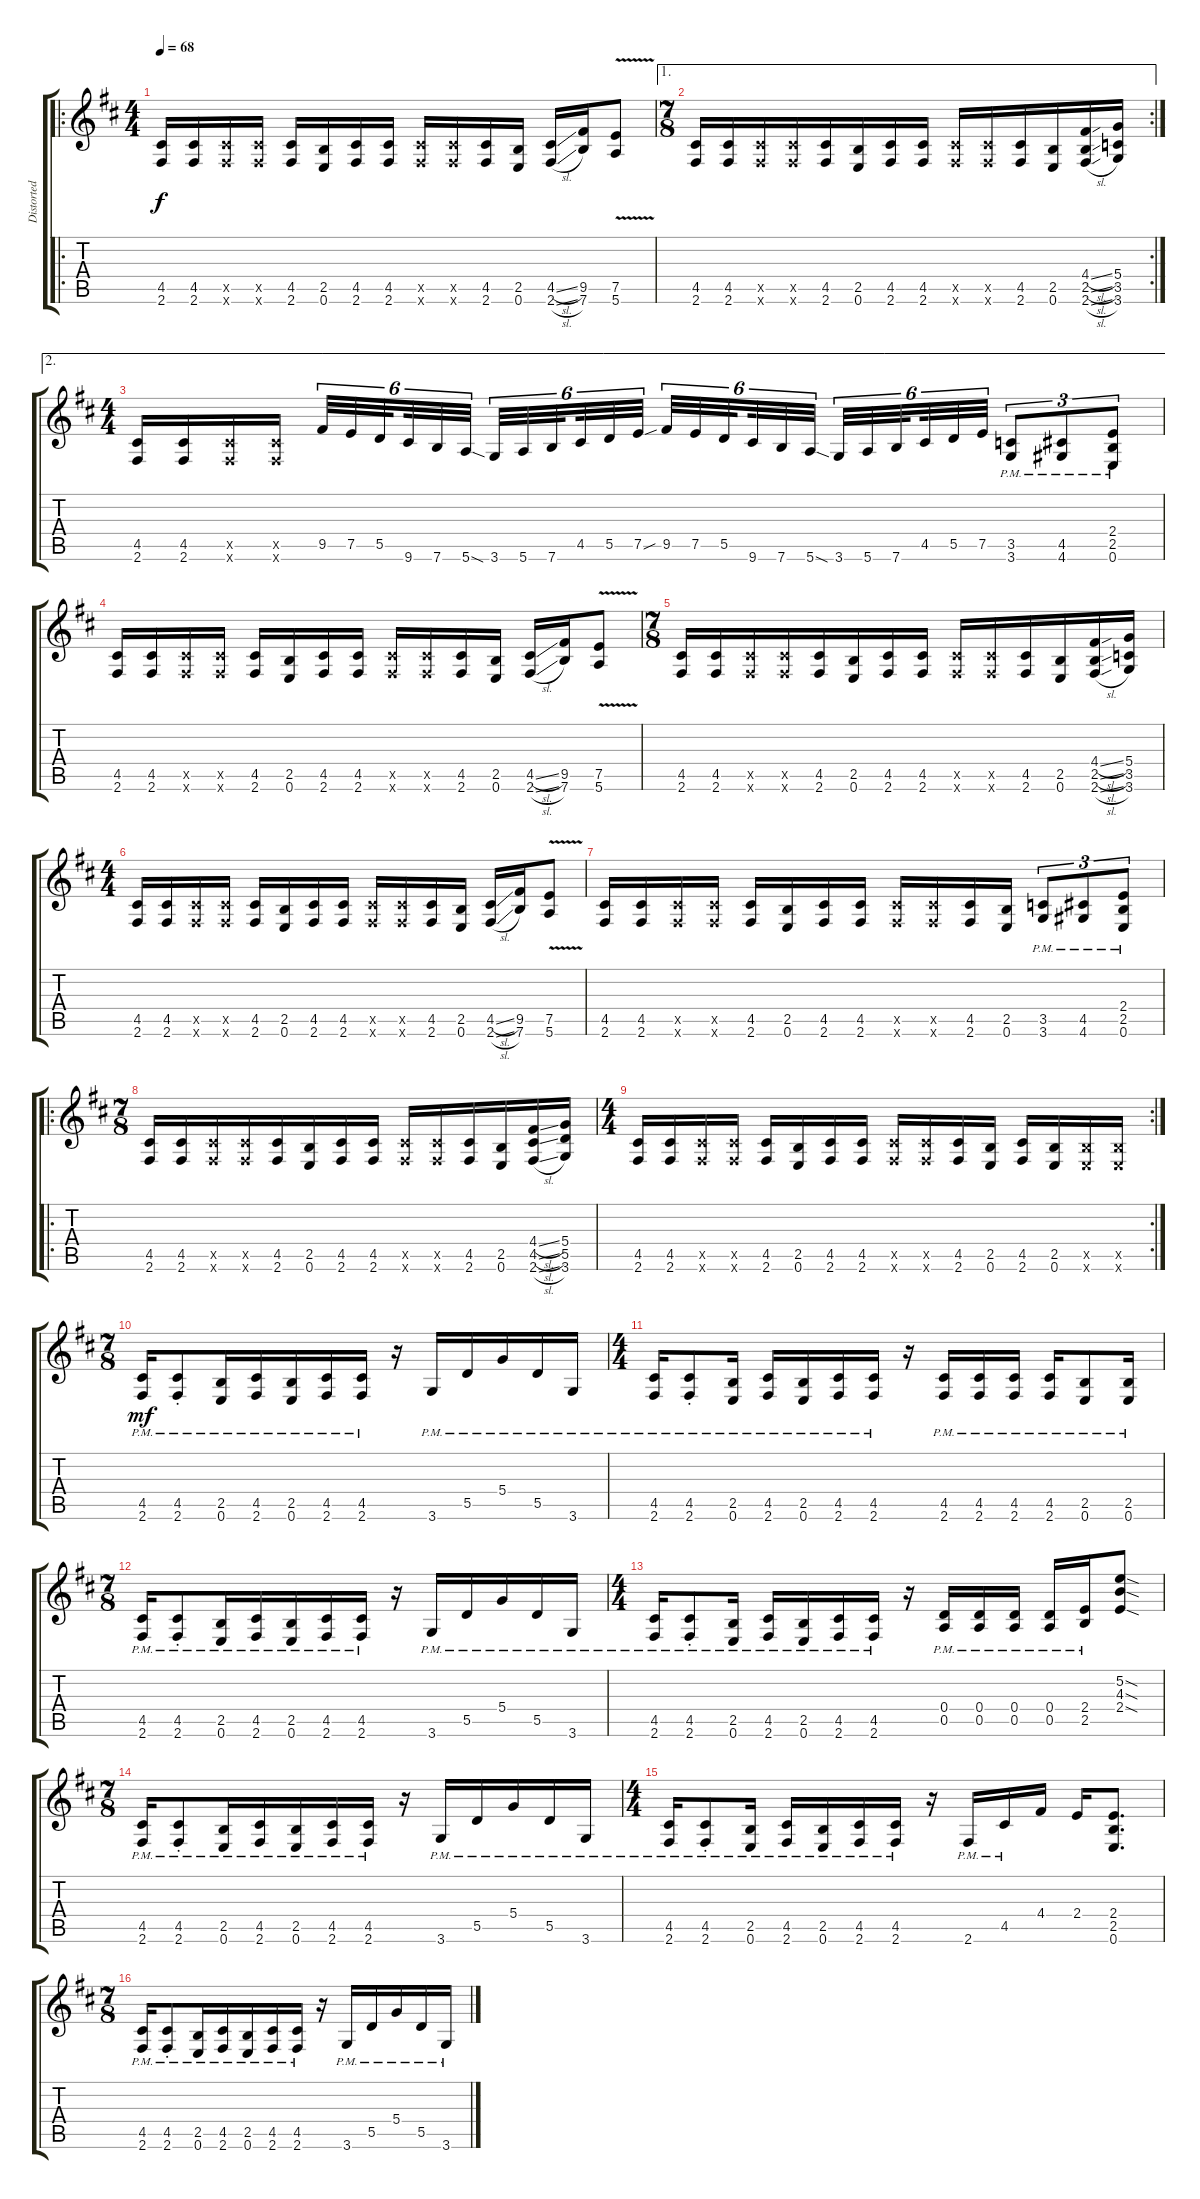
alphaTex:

\track ("Distorted [Left]" "Distorted ") {instrument overdrivenguitar}
\staff {score tabs}
\tuning (E4 B3 G3 D3 A2 E2) {hide}
\ro
\ts (4 4)
\tempo 68
\clef g2
\ks d
(4.5 2.6).16{dy f instrument overdrivenguitar} (4.5 2.6).16 (4.5{x} 2.6{x}).16 (4.5{x} 2.6{x}).16 (4.5 2.6).16 (2.5 0.6).16 (4.5 2.6).16 (4.5 2.6).16 (4.5{x} 2.6{x}).16 (4.5{x} 2.6{x}).16 (4.5 2.6).16 (2.5 0.6).16 (4.5{sl} 2.6{sl}).16 (9.5 7.6).16 (7.5{v} 5.6{v}).8 |
\ae 1
\rc 2
\ts (7 8)
(4.5 2.6).16 (4.5 2.6).16 (4.5{x} 2.6{x}).16 (4.5{x} 2.6{x}).16 (4.5 2.6).16 (2.5 0.6).16 (4.5 2.6).16 (4.5 2.6).16 (4.5{x} 2.6{x}).16 (4.5{x} 2.6{x}).16 (4.5 2.6).16 (2.5 0.6).16 (4.4{sl} 2.5{sl} 2.6{sl}).16 (5.4 3.5 3.6).16 |
\ae 2
\ts (4 4)
(4.5 2.6).16 (4.5 2.6).16 (4.5{x} 2.6{x}).16 (4.5{x} 2.6{x}).16 9.5.32{tu (6 4)} 7.5.32{tu (6 4)} 5.5.32{tu (6 4) beam splitsecondary} 9.6.32{tu (6 4)} 7.6.32{tu (6 4)} 5.6{sod}.32{tu (6 4) beam splitsecondary} 3.6.32{tu (6 4)} 5.6.32{tu (6 4)} 7.6.32{tu (6 4) beam splitsecondary} 4.5.32{tu (6 4)} 5.5.32{tu (6 4)} 7.5{sou}.32{tu (6 4)} 9.5.32{tu (6 4)} 7.5.32{tu (6 4)} 5.5.32{tu (6 4) beam splitsecondary} 9.6.32{tu (6 4)} 7.6.32{tu (6 4)} 5.6{sod}.32{tu (6 4) beam splitsecondary} 3.6.32{tu (6 4)} 5.6.32{tu (6 4)} 7.6.32{tu (6 4) beam splitsecondary} 4.5.32{tu (6 4)} 5.5.32{tu (6 4)} 7.5.32{tu (6 4)} (3.5{pm} 3.6{pm}).8{tu (3 2)} (4.5{pm} 4.6{pm}).8{tu (3 2)} (2.4{pm} 2.5{pm} 0.6{pm}).8{tu (3 2)} |
(4.5 2.6).16 (4.5 2.6).16 (4.5{x} 2.6{x}).16 (4.5{x} 2.6{x}).16 (4.5 2.6).16 (2.5 0.6).16 (4.5 2.6).16 (4.5 2.6).16 (4.5{x} 2.6{x}).16 (4.5{x} 2.6{x}).16 (4.5 2.6).16 (2.5 0.6).16 (4.5{sl} 2.6{sl}).16 (9.5 7.6).16 (7.5{v} 5.6{v}).8 |
\ts (7 8)
(4.5 2.6).16 (4.5 2.6).16 (4.5{x} 2.6{x}).16 (4.5{x} 2.6{x}).16 (4.5 2.6).16 (2.5 0.6).16 (4.5 2.6).16 (4.5 2.6).16 (4.5{x} 2.6{x}).16 (4.5{x} 2.6{x}).16 (4.5 2.6).16 (2.5 0.6).16 (4.4{sl} 2.5{sl} 2.6{sl}).16 (5.4 3.5 3.6).16 |
\ts (4 4)
(4.5 2.6).16 (4.5 2.6).16 (4.5{x} 2.6{x}).16 (4.5{x} 2.6{x}).16 (4.5 2.6).16 (2.5 0.6).16 (4.5 2.6).16 (4.5 2.6).16 (4.5{x} 2.6{x}).16 (4.5{x} 2.6{x}).16 (4.5 2.6).16 (2.5 0.6).16 (4.5{sl} 2.6{sl}).16 (9.5 7.6).16 (7.5{v} 5.6{v}).8 |
(4.5 2.6).16 (4.5 2.6).16 (4.5{x} 2.6{x}).16 (4.5{x} 2.6{x}).16 (4.5 2.6).16 (2.5 0.6).16 (4.5 2.6).16 (4.5 2.6).16 (4.5{x} 2.6{x}).16 (4.5{x} 2.6{x}).16 (4.5 2.6).16 (2.5 0.6).16 (3.5{pm} 3.6{pm}).8{tu (3 2)} (4.5{pm} 4.6{pm}).8{tu (3 2)} (2.4{pm} 2.5{pm} 0.6{pm}).8{tu (3 2)} |
\ro
\ts (7 8)
(4.5 2.6).16 (4.5 2.6).16 (4.5{x} 2.6{x}).16 (4.5{x} 2.6{x}).16 (4.5 2.6).16 (2.5 0.6).16 (4.5 2.6).16 (4.5 2.6).16 (4.5{x} 2.6{x}).16 (4.5{x} 2.6{x}).16 (4.5 2.6).16 (2.5 0.6).16 (4.4{sl} 4.5{sl} 2.6{sl}).16 (5.4 5.5 3.6).16 |
\rc 2
\ts (4 4)
(4.5 2.6).16 (4.5 2.6).16 (4.5{x} 2.6{x}).16 (4.5{x} 2.6{x}).16 (4.5 2.6).16 (2.5 0.6).16 (4.5 2.6).16 (4.5 2.6).16 (4.5{x} 2.6{x}).16 (4.5{x} 2.6{x}).16 (4.5 2.6).16 (2.5 0.6).16 (4.5 2.6).16 (2.5 0.6).16 (2.5{x} 0.6{x}).16 (2.5{x} 0.6{x}).16 |
\ts (7 8)
(4.5{pm} 2.6{pm}).16{dy mf} (4.5{pm st} 2.6{pm st}).8 (2.5{pm} 0.6{pm}).16 (4.5{pm} 2.6{pm}).16 (2.5{pm} 0.6{pm}).16 (4.5{pm} 2.6{pm}).16 (4.5{pm} 2.6{pm}).16 r.16 3.6{pm}.16 5.5{pm}.16 5.4{pm}.16 5.5{pm}.16 3.6{pm}.16 |
\ts (4 4)
(4.5{pm} 2.6{pm}).16 (4.5{pm st} 2.6{pm st}).8 (2.5{pm} 0.6{pm}).16 (4.5{pm} 2.6{pm}).16 (2.5{pm} 0.6{pm}).16 (4.5{pm} 2.6{pm}).16 (4.5{pm} 2.6{pm}).16 r.16 (4.5{pm} 2.6{pm}).16 (4.5{pm} 2.6{pm}).16 (4.5{pm} 2.6{pm}).16 (4.5{pm} 2.6{pm}).16 (2.5{pm} 0.6{pm}).8 (2.5{pm} 0.6{pm}).16 |
\ts (7 8)
(4.5{pm} 2.6{pm}).16 (4.5{pm st} 2.6{pm st}).8 (2.5{pm} 0.6{pm}).16 (4.5{pm} 2.6{pm}).16 (2.5{pm} 0.6{pm}).16 (4.5{pm} 2.6{pm}).16 (4.5{pm} 2.6{pm}).16 r.16 3.6{pm}.16 5.5{pm}.16 5.4{pm}.16 5.5{pm}.16 3.6{pm}.16 |
\ts (4 4)
(4.5{pm} 2.6{pm}).16 (4.5{pm st} 2.6{pm st}).8 (2.5{pm} 0.6{pm}).16 (4.5{pm} 2.6{pm}).16 (2.5{pm} 0.6{pm}).16 (4.5{pm} 2.6{pm}).16 (4.5{pm} 2.6{pm}).16 r.16 (0.4{pm} 0.5{pm}).16 (0.4{pm} 0.5{pm}).16 (0.4{pm} 0.5{pm}).16 (0.4{pm} 0.5{pm}).16 (2.4{pm} 2.5{pm}).16 (5.2{sod} 4.3{sod} 2.4{sod}).8 |
\ts (7 8)
(4.5{pm} 2.6{pm}).16 (4.5{pm st} 2.6{pm st}).8 (2.5{pm} 0.6{pm}).16 (4.5{pm} 2.6{pm}).16 (2.5{pm} 0.6{pm}).16 (4.5{pm} 2.6{pm}).16 (4.5{pm} 2.6{pm}).16 r.16 3.6{pm}.16 5.5{pm}.16 5.4{pm}.16 5.5{pm}.16 3.6{pm}.16 |
\ts (4 4)
(4.5{pm} 2.6{pm}).16 (4.5{pm st} 2.6{pm st}).8 (2.5{pm} 0.6{pm}).16 (4.5{pm} 2.6{pm}).16 (2.5{pm} 0.6{pm}).16 (4.5{pm} 2.6{pm}).16 (4.5{pm} 2.6{pm}).16 r.16 2.6{pm}.16 4.5{pm}.16 4.4.16 2.4.16 (2.4 2.5 0.6).8{d} |
\ts (7 8)
(4.5{pm} 2.6{pm}).16 (4.5{pm st} 2.6{pm st}).8 (2.5{pm} 0.6{pm}).16 (4.5{pm} 2.6{pm}).16 (2.5{pm} 0.6{pm}).16 (4.5{pm} 2.6{pm}).16 (4.5{pm} 2.6{pm}).16 r.16 3.6{pm}.16 5.5{pm}.16 5.4{pm}.16 5.5{pm}.16 3.6{pm}.16
